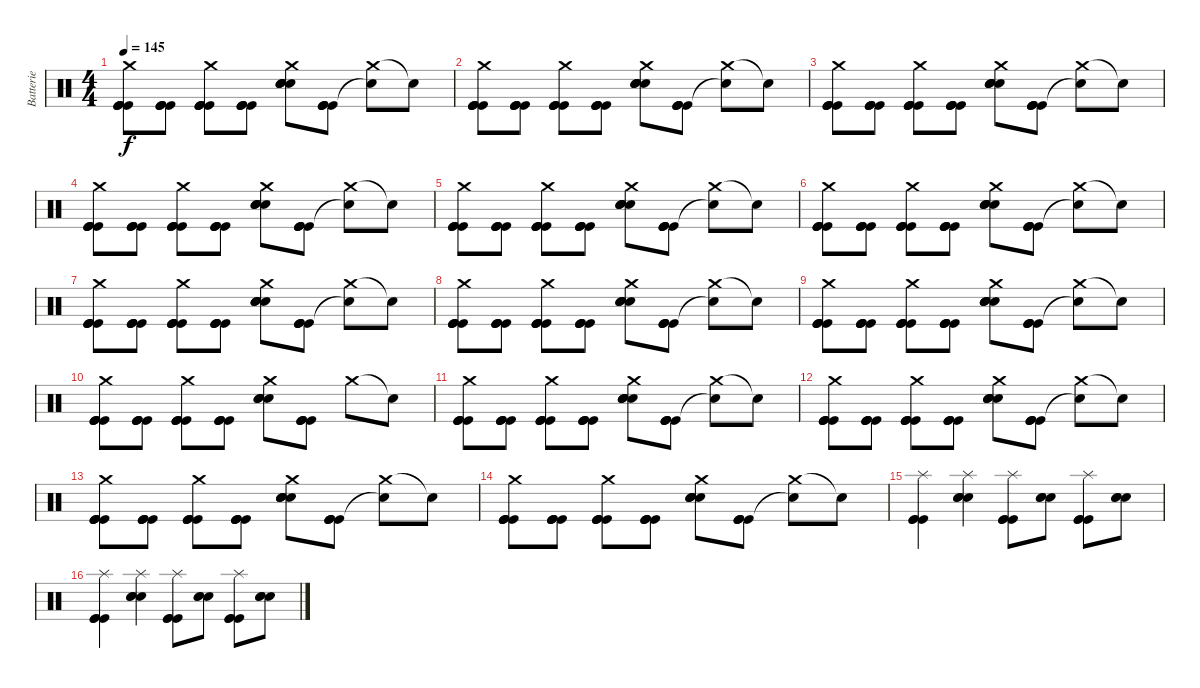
\track ("Batterie" "Batterie") {instrument percussion}
\staff {score}
\articulation defaults
\ts (4 4)
\tempo 145
\clef neutral
\ks c
("Crash medium (hit)" "Kick (hit)" "Kick (hit)" "Kick (hit)" "Kick (hit)").8{dy f} ("Kick (hit)" "Kick (hit)" "Kick (hit)" "Kick (hit)").8 ("Crash medium (hit)" "Kick (hit)" "Kick (hit)" "Kick (hit)" "Kick (hit)").8 ("Kick (hit)" "Kick (hit)" "Kick (hit)" "Kick (hit)").8 ("Crash medium (hit)" "Electric Snare (hit)" "Electric Snare (hit)" "Electric Snare (hit)" "Electric Snare (hit)").8 ("Kick (hit)" "Kick (hit)" "Kick (hit)" "Kick (hit)").8 ("Crash medium (hit)" "Snare (hit)"{t}).8 "Snare (hit)"{t}.8 |
("Crash medium (hit)" "Kick (hit)" "Kick (hit)" "Kick (hit)" "Kick (hit)").8 ("Kick (hit)" "Kick (hit)" "Kick (hit)" "Kick (hit)").8 ("Crash medium (hit)" "Kick (hit)" "Kick (hit)" "Kick (hit)" "Kick (hit)").8 ("Kick (hit)" "Kick (hit)" "Kick (hit)" "Kick (hit)").8 ("Crash medium (hit)" "Electric Snare (hit)" "Electric Snare (hit)" "Electric Snare (hit)" "Electric Snare (hit)").8 ("Kick (hit)" "Kick (hit)" "Kick (hit)" "Kick (hit)").8 ("Crash medium (hit)" "Snare (hit)"{t}).8 "Snare (hit)"{t}.8 |
("Crash medium (hit)" "Kick (hit)" "Kick (hit)" "Kick (hit)" "Kick (hit)").8 ("Kick (hit)" "Kick (hit)" "Kick (hit)" "Kick (hit)").8 ("Crash medium (hit)" "Kick (hit)" "Kick (hit)" "Kick (hit)" "Kick (hit)").8 ("Kick (hit)" "Kick (hit)" "Kick (hit)" "Kick (hit)").8 ("Crash medium (hit)" "Electric Snare (hit)" "Electric Snare (hit)" "Electric Snare (hit)" "Electric Snare (hit)").8 ("Kick (hit)" "Kick (hit)" "Kick (hit)" "Kick (hit)").8 ("Crash medium (hit)" "Snare (hit)"{t}).8 "Snare (hit)"{t}.8 |
("Crash medium (hit)" "Kick (hit)" "Kick (hit)" "Kick (hit)" "Kick (hit)").8 ("Kick (hit)" "Kick (hit)" "Kick (hit)" "Kick (hit)").8 ("Crash medium (hit)" "Kick (hit)" "Kick (hit)" "Kick (hit)" "Kick (hit)").8 ("Kick (hit)" "Kick (hit)" "Kick (hit)" "Kick (hit)").8 ("Crash medium (hit)" "Electric Snare (hit)" "Electric Snare (hit)" "Electric Snare (hit)" "Electric Snare (hit)").8 ("Kick (hit)" "Kick (hit)" "Kick (hit)" "Kick (hit)").8 ("Crash medium (hit)" "Snare (hit)"{t}).8 "Snare (hit)"{t}.8 |
("Crash medium (hit)" "Kick (hit)" "Kick (hit)" "Kick (hit)" "Kick (hit)").8 ("Kick (hit)" "Kick (hit)" "Kick (hit)" "Kick (hit)").8 ("Crash medium (hit)" "Kick (hit)" "Kick (hit)" "Kick (hit)" "Kick (hit)").8 ("Kick (hit)" "Kick (hit)" "Kick (hit)" "Kick (hit)").8 ("Crash medium (hit)" "Electric Snare (hit)" "Electric Snare (hit)" "Electric Snare (hit)" "Electric Snare (hit)").8 ("Kick (hit)" "Kick (hit)" "Kick (hit)" "Kick (hit)").8 ("Crash medium (hit)" "Snare (hit)"{t}).8 "Snare (hit)"{t}.8 |
("Crash medium (hit)" "Kick (hit)" "Kick (hit)" "Kick (hit)" "Kick (hit)").8 ("Kick (hit)" "Kick (hit)" "Kick (hit)" "Kick (hit)").8 ("Crash medium (hit)" "Kick (hit)" "Kick (hit)" "Kick (hit)" "Kick (hit)").8 ("Kick (hit)" "Kick (hit)" "Kick (hit)" "Kick (hit)").8 ("Crash medium (hit)" "Electric Snare (hit)" "Electric Snare (hit)" "Electric Snare (hit)" "Electric Snare (hit)").8 ("Kick (hit)" "Kick (hit)" "Kick (hit)" "Kick (hit)").8 ("Crash medium (hit)" "Snare (hit)"{t}).8 "Snare (hit)"{t}.8 |
("Crash medium (hit)" "Kick (hit)" "Kick (hit)" "Kick (hit)" "Kick (hit)").8 ("Kick (hit)" "Kick (hit)" "Kick (hit)" "Kick (hit)").8 ("Crash medium (hit)" "Kick (hit)" "Kick (hit)" "Kick (hit)" "Kick (hit)").8 ("Kick (hit)" "Kick (hit)" "Kick (hit)" "Kick (hit)").8 ("Crash medium (hit)" "Electric Snare (hit)" "Electric Snare (hit)" "Electric Snare (hit)" "Electric Snare (hit)").8 ("Kick (hit)" "Kick (hit)" "Kick (hit)" "Kick (hit)").8 ("Crash medium (hit)" "Snare (hit)"{t}).8 "Snare (hit)"{t}.8 |
("Crash medium (hit)" "Kick (hit)" "Kick (hit)" "Kick (hit)" "Kick (hit)").8 ("Kick (hit)" "Kick (hit)" "Kick (hit)" "Kick (hit)").8 ("Crash medium (hit)" "Kick (hit)" "Kick (hit)" "Kick (hit)" "Kick (hit)").8 ("Kick (hit)" "Kick (hit)" "Kick (hit)" "Kick (hit)").8 ("Crash medium (hit)" "Electric Snare (hit)" "Electric Snare (hit)" "Electric Snare (hit)" "Electric Snare (hit)").8 ("Kick (hit)" "Kick (hit)" "Kick (hit)" "Kick (hit)").8 ("Crash medium (hit)" "Snare (hit)"{t}).8 "Snare (hit)"{t}.8 |
("Crash medium (hit)" "Kick (hit)" "Kick (hit)" "Kick (hit)" "Kick (hit)").8 ("Kick (hit)" "Kick (hit)" "Kick (hit)" "Kick (hit)").8 ("Crash medium (hit)" "Kick (hit)" "Kick (hit)" "Kick (hit)" "Kick (hit)").8 ("Kick (hit)" "Kick (hit)" "Kick (hit)" "Kick (hit)").8 ("Crash medium (hit)" "Electric Snare (hit)" "Electric Snare (hit)" "Electric Snare (hit)" "Electric Snare (hit)").8 ("Kick (hit)" "Kick (hit)" "Kick (hit)" "Kick (hit)").8 ("Crash medium (hit)" "Snare (hit)"{t}).8 "Snare (hit)"{t}.8 |
("Crash medium (hit)" "Kick (hit)" "Kick (hit)" "Kick (hit)" "Kick (hit)").8 ("Kick (hit)" "Kick (hit)" "Kick (hit)" "Kick (hit)").8 ("Crash medium (hit)" "Kick (hit)" "Kick (hit)" "Kick (hit)" "Kick (hit)").8 ("Kick (hit)" "Kick (hit)" "Kick (hit)" "Kick (hit)").8 ("Crash medium (hit)" "Electric Snare (hit)" "Electric Snare (hit)" "Electric Snare (hit)" "Electric Snare (hit)").8 ("Kick (hit)" "Kick (hit)" "Kick (hit)" "Kick (hit)").8 "Crash medium (hit)".8 "Snare (hit)"{t}.8 |
("Crash medium (hit)" "Kick (hit)" "Kick (hit)" "Kick (hit)" "Kick (hit)").8 ("Kick (hit)" "Kick (hit)" "Kick (hit)" "Kick (hit)").8 ("Crash medium (hit)" "Kick (hit)" "Kick (hit)" "Kick (hit)" "Kick (hit)").8 ("Kick (hit)" "Kick (hit)" "Kick (hit)" "Kick (hit)").8 ("Crash medium (hit)" "Electric Snare (hit)" "Electric Snare (hit)" "Electric Snare (hit)" "Electric Snare (hit)").8 ("Kick (hit)" "Kick (hit)" "Kick (hit)" "Kick (hit)").8 ("Crash medium (hit)" "Snare (hit)"{t}).8 "Snare (hit)"{t}.8 |
("Crash medium (hit)" "Kick (hit)" "Kick (hit)" "Kick (hit)" "Kick (hit)").8 ("Kick (hit)" "Kick (hit)" "Kick (hit)" "Kick (hit)").8 ("Crash medium (hit)" "Kick (hit)" "Kick (hit)" "Kick (hit)" "Kick (hit)").8 ("Kick (hit)" "Kick (hit)" "Kick (hit)" "Kick (hit)").8 ("Crash medium (hit)" "Electric Snare (hit)" "Electric Snare (hit)" "Electric Snare (hit)" "Electric Snare (hit)").8 ("Kick (hit)" "Kick (hit)" "Kick (hit)" "Kick (hit)").8 ("Crash medium (hit)" "Snare (hit)"{t}).8 "Snare (hit)"{t}.8 |
("Crash medium (hit)" "Kick (hit)" "Kick (hit)" "Kick (hit)" "Kick (hit)").8 ("Kick (hit)" "Kick (hit)" "Kick (hit)" "Kick (hit)").8 ("Crash medium (hit)" "Kick (hit)" "Kick (hit)" "Kick (hit)" "Kick (hit)").8 ("Kick (hit)" "Kick (hit)" "Kick (hit)" "Kick (hit)").8 ("Crash medium (hit)" "Electric Snare (hit)" "Electric Snare (hit)" "Electric Snare (hit)" "Electric Snare (hit)").8 ("Kick (hit)" "Kick (hit)" "Kick (hit)" "Kick (hit)").8 ("Crash medium (hit)" "Snare (hit)"{t}).8 "Snare (hit)"{t}.8 |
("Crash medium (hit)" "Kick (hit)" "Kick (hit)" "Kick (hit)" "Kick (hit)").8 ("Kick (hit)" "Kick (hit)" "Kick (hit)" "Kick (hit)").8 ("Crash medium (hit)" "Kick (hit)" "Kick (hit)" "Kick (hit)" "Kick (hit)").8 ("Kick (hit)" "Kick (hit)" "Kick (hit)" "Kick (hit)").8 ("Crash medium (hit)" "Electric Snare (hit)" "Electric Snare (hit)" "Electric Snare (hit)" "Electric Snare (hit)").8 ("Kick (hit)" "Kick (hit)" "Kick (hit)" "Kick (hit)").8 ("Crash medium (hit)" "Snare (hit)"{t}).8 "Snare (hit)"{t}.8 |
("Splash (hit)" "Kick (hit)" "Kick (hit)" "Kick (hit)").4 ("Splash (hit)" "Electric Snare (hit)" "Electric Snare (hit)" "Electric Snare (hit)").4 ("Splash (hit)" "Kick (hit)" "Kick (hit)" "Kick (hit)").8 ("Electric Snare (hit)" "Electric Snare (hit)" "Electric Snare (hit)").8 ("Splash (hit)" "Kick (hit)" "Kick (hit)" "Kick (hit)").8 ("Electric Snare (hit)" "Electric Snare (hit)" "Electric Snare (hit)").8 |
("Splash (hit)" "Kick (hit)" "Kick (hit)" "Kick (hit)").4 ("Splash (hit)" "Electric Snare (hit)" "Electric Snare (hit)" "Electric Snare (hit)").4 ("Splash (hit)" "Kick (hit)" "Kick (hit)" "Kick (hit)").8 ("Electric Snare (hit)" "Electric Snare (hit)" "Electric Snare (hit)").8 ("Splash (hit)" "Kick (hit)" "Kick (hit)" "Kick (hit)").8 ("Electric Snare (hit)" "Electric Snare (hit)" "Electric Snare (hit)").8
